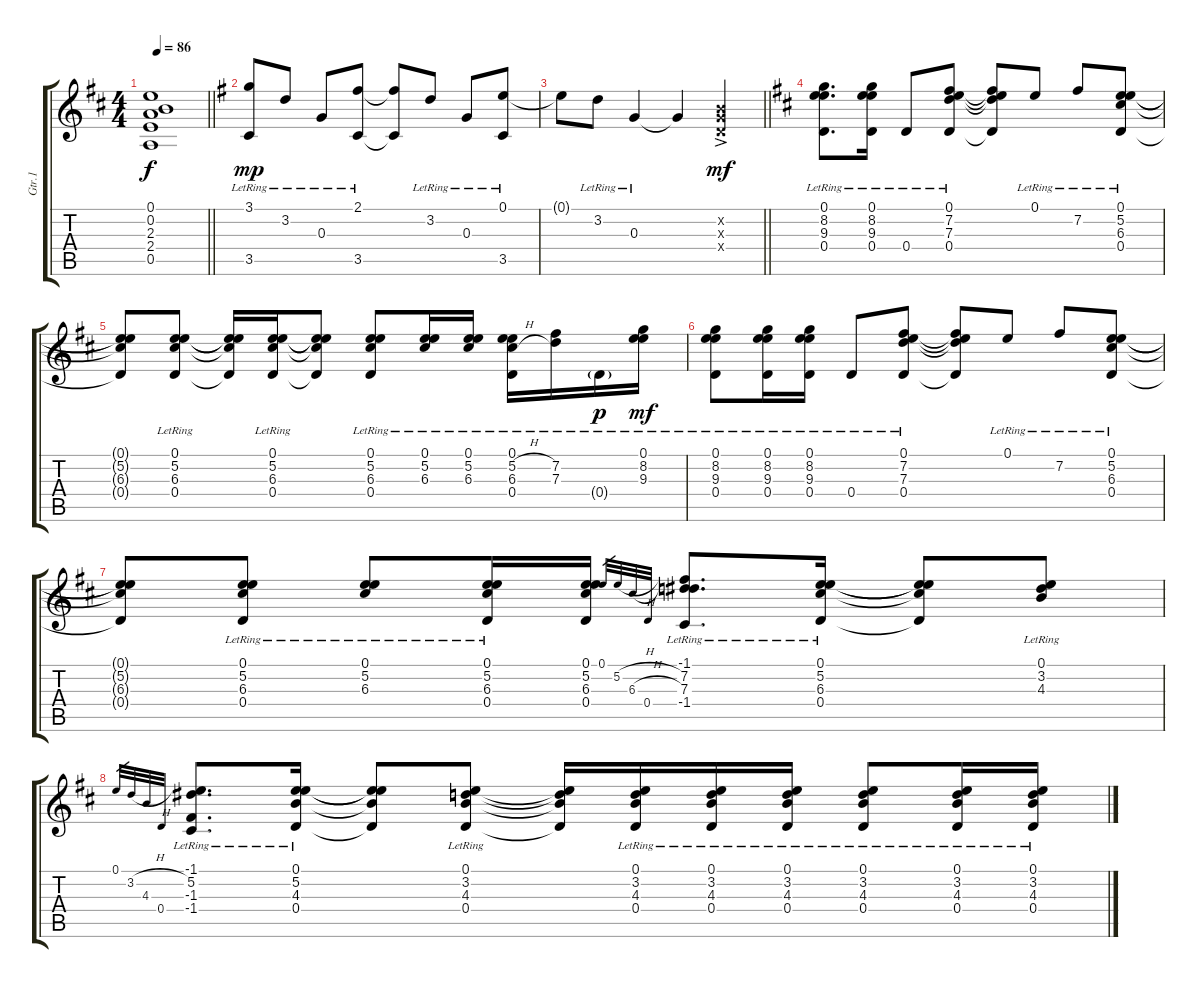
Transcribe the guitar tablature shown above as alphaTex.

\track ("Gtr.1" "Gtr.1") {instrument electricguitarjazz}
\staff {score tabs}
\tuning (E4 B3 G3 D3 A2 E2) {hide}
\ts (4 4)
\tempo 86
\clef g2
\barLineRight lightlight
\ks d
(0.1 0.2 2.3 2.4 0.5).1{dy f} |
\ks g
(3.1{lr} 3.5{lr}).8{dy mp} 3.2{lr}.8 0.3{lr}.8 (2.1{lr} 3.5{lr}).8 (2.1{t} 3.5{t}).8 3.2{lr}.8 0.3{lr}.8 (0.1{lr} 3.5{lr}).8 |
\barLineRight lightlight
0.1{t}.8 3.2{lr}.8 0.3{lr}.4 0.3{t}.4 (0.2{ac x} 0.3{ac x} 0.4{ac x}).4{dy mf} |
\ks d
(0.1{lr} 8.2{lr} 9.3{lr} 0.4{lr}).8{d} (0.1{lr} 8.2{lr} 9.3{lr} 0.4{lr}).16 0.4{lr}.8 (0.1{lr} 7.2{lr} 7.3{lr} 0.4{lr}).8 (0.1{t} 7.2{t} 7.3{t} 0.4{t}).8 0.1{lr}.8 7.2{lr}.8 (0.1{lr} 5.2{lr} 6.3{lr} 0.4{lr}).8 |
(0.1{t} 5.2{t} 6.3{t} 0.4{t}).8 (0.1{lr} 5.2{lr} 6.3{lr} 0.4{lr}).8 (0.1{t} 5.2{t} 6.3{t} 0.4{t}).16 (0.1{lr} 5.2{lr} 6.3{lr} 0.4{lr}).16 (0.1{t} 5.2{t} 6.3{t} 0.4{t}).8 (0.1{lr} 5.2{lr} 6.3{lr} 0.4{lr}).8 (0.1{lr} 5.2{lr} 6.3{lr}).16 (0.1{lr} 5.2{lr} 6.3{lr}).16 (0.1{lr} 5.2{h lr} 6.3{h lr} 0.4{lr}).16 (7.2{lr} 7.3{lr}).16 0.4{g lr}.16{dy p} (0.1{lr} 8.2{lr} 9.3{lr}).16{dy mf} |
(0.1{lr} 8.2{lr} 9.3{lr} 0.4{lr}).8 (0.1{lr} 8.2{lr} 9.3{lr} 0.4{lr}).16 (0.1{lr} 8.2{lr} 9.3{lr} 0.4{lr}).16 0.4{lr}.8 (0.1{lr} 7.2{lr} 7.3{lr} 0.4{lr}).8 (0.1{t} 7.2{t} 7.3{t} 0.4{t}).8 0.1{lr}.8 7.2{lr}.8 (0.1{lr} 5.2{lr} 6.3{lr} 0.4{lr}).8 |
(0.1{t} 5.2{t} 6.3{t} 0.4{t}).8 (0.1{lr} 5.2{lr} 6.3{lr} 0.4{lr}).8 (0.1{lr} 5.2{lr} 6.3{lr}).8 (0.1{lr} 5.2{lr} 6.3{lr} 0.4{lr}).16 (0.1 5.2 6.3 0.4).16 0.1.32{gr} 5.2{h}.32{gr} 6.3{h}.32{gr} 0.4.32{gr} (-1.1 7.2{lr} 7.3{lr} -1.4).8{d} (0.1{lr} 5.2{lr} 6.3{lr} 0.4{lr}).16 (0.1{t} 5.2{t} 6.3{t} 0.4{t}).8 (0.1{lr} 3.2{lr} 4.3{lr}).8 |
0.1.32{gr} 3.2{h}.32{gr} 4.3.32{gr} 0.4.32{gr} (-1.1 5.2{lr} -1.3 -1.4).8{d} (0.1{lr} 5.2{lr} 4.3{lr} 0.4{lr}).16 (0.1{t} 5.2{t} 4.3{t} 0.4{t}).8 (0.1{lr} 3.2{lr} 4.3{lr} 0.4{lr}).8 (0.1{t} 3.2{t} 4.3{t} 0.4{t}).16 (0.1{lr} 3.2{lr} 4.3{lr} 0.4{lr}).16 (0.1{lr} 3.2{lr} 4.3{lr} 0.4{lr}).16 (0.1{lr} 3.2{lr} 4.3{lr} 0.4{lr}).16 (0.1{lr} 3.2{lr} 4.3{lr} 0.4{lr}).8 (0.1{lr} 3.2{lr} 4.3{lr} 0.4{lr}).16 (0.1{lr} 3.2{lr} 4.3{lr} 0.4{lr}).16
